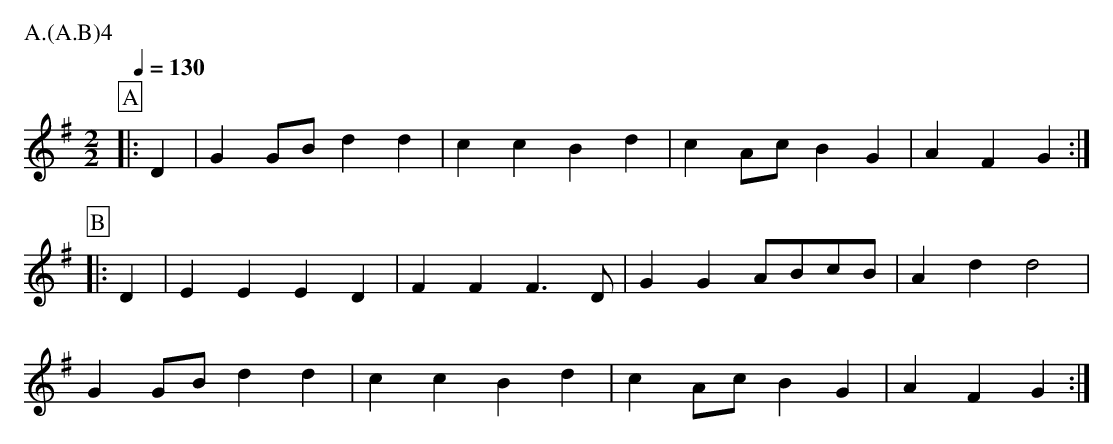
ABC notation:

X:1
T:Young Collins Sherborne
M:2/2
L:1/8
Q:1/4= 130
P:A.(A.B)4
K:G
P:A
|:D2|G2GB d2d2|c2c2 B2d2|c2Ac B2G2|A2F2 G2:|
P:B
|:D2|E2E2 E2D2|F2F2 F3 D|G2G2 ABcB|A2d2 d4 |
G2GB d2d2|c2c2 B2d2|c2Ac B2G2|A2F2 G2:|
